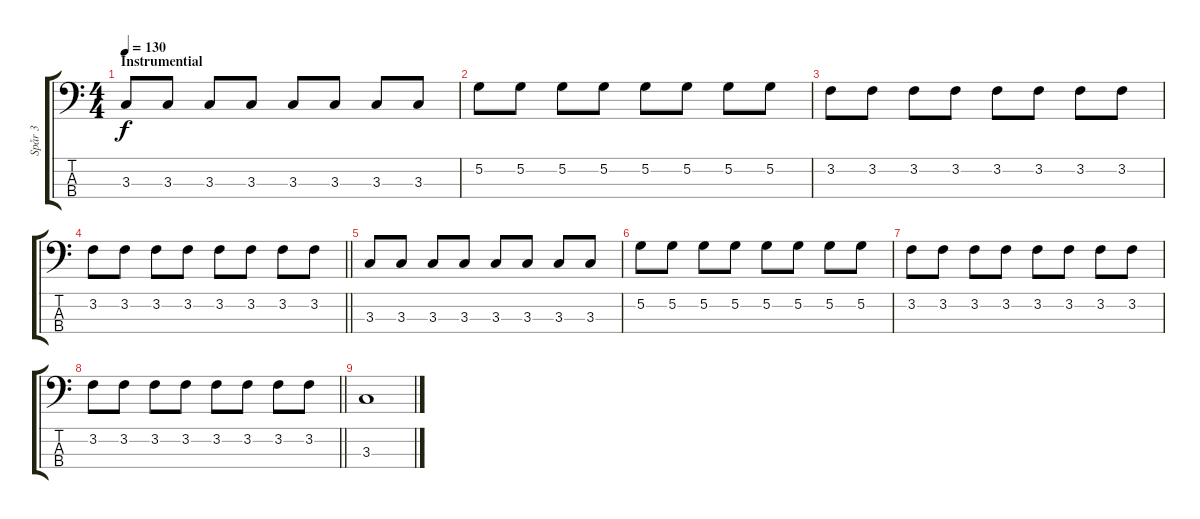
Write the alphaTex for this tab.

\track ("Spår 3" "Spår 3") {instrument electricbassfinger}
\staff {score tabs}
\tuning (G2 D2 A1 E1) {hide}
\ts (4 4)
\section ("" "Instrumential")
\tempo 130
\clef f4
\ks c
3.3.8{dy f} 3.3.8 3.3.8 3.3.8 3.3.8 3.3.8 3.3.8 3.3.8 |
5.2.8 5.2.8 5.2.8 5.2.8 5.2.8 5.2.8 5.2.8 5.2.8 |
3.2.8 3.2.8 3.2.8 3.2.8 3.2.8 3.2.8 3.2.8 3.2.8 |
\barLineRight lightlight
3.2.8 3.2.8 3.2.8 3.2.8 3.2.8 3.2.8 3.2.8 3.2.8 |
3.3.8 3.3.8 3.3.8 3.3.8 3.3.8 3.3.8 3.3.8 3.3.8 |
5.2.8 5.2.8 5.2.8 5.2.8 5.2.8 5.2.8 5.2.8 5.2.8 |
3.2.8 3.2.8 3.2.8 3.2.8 3.2.8 3.2.8 3.2.8 3.2.8 |
\barLineRight lightlight
3.2.8 3.2.8 3.2.8 3.2.8 3.2.8 3.2.8 3.2.8 3.2.8 |
3.3.1
